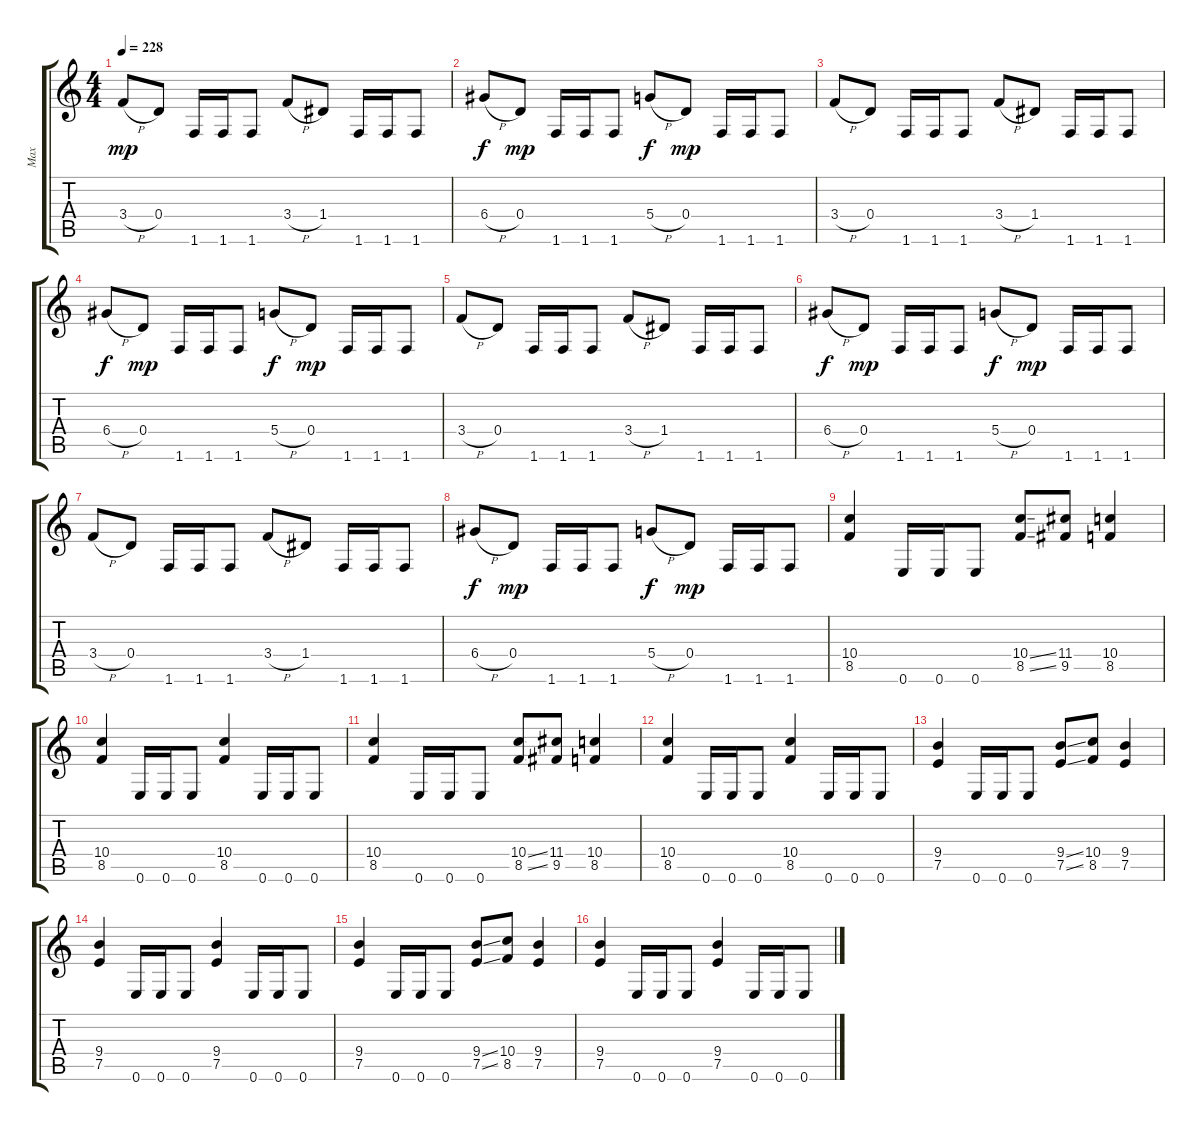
\track ("Max" "Max") {instrument distortionguitar}
\staff {score tabs}
\tuning (E4 B3 G3 D3 A2 E2) {hide}
\ts (4 4)
\tempo 228
\clef g2
\ks c
3.4{h}.8{dy mp} 0.4.8 1.6.16 1.6.16 1.6.8 3.4{h}.8 1.4.8 1.6.16 1.6.16 1.6.8 |
6.4{h}.8{dy f} 0.4.8{dy mp} 1.6.16 1.6.16 1.6.8 5.4{h}.8{dy f} 0.4.8{dy mp} 1.6.16 1.6.16 1.6.8 |
3.4{h}.8 0.4.8 1.6.16 1.6.16 1.6.8 3.4{h}.8 1.4.8 1.6.16 1.6.16 1.6.8 |
6.4{h}.8{dy f} 0.4.8{dy mp} 1.6.16 1.6.16 1.6.8 5.4{h}.8{dy f} 0.4.8{dy mp} 1.6.16 1.6.16 1.6.8 |
3.4{h}.8 0.4.8 1.6.16 1.6.16 1.6.8 3.4{h}.8 1.4.8 1.6.16 1.6.16 1.6.8 |
6.4{h}.8{dy f} 0.4.8{dy mp} 1.6.16 1.6.16 1.6.8 5.4{h}.8{dy f} 0.4.8{dy mp} 1.6.16 1.6.16 1.6.8 |
3.4{h}.8 0.4.8 1.6.16 1.6.16 1.6.8 3.4{h}.8 1.4.8 1.6.16 1.6.16 1.6.8 |
6.4{h}.8{dy f} 0.4.8{dy mp} 1.6.16 1.6.16 1.6.8 5.4{h}.8{dy f} 0.4.8{dy mp} 1.6.16 1.6.16 1.6.8 |
(10.4 8.5).4 0.6.16 0.6.16 0.6.8 (10.4{ss} 8.5{ss}).8 (11.4 9.5).8 (10.4 8.5).4 |
(10.4 8.5).4 0.6.16 0.6.16 0.6.8 (10.4 8.5).4 0.6.16 0.6.16 0.6.8 |
(10.4 8.5).4 0.6.16 0.6.16 0.6.8 (10.4{ss} 8.5{ss}).8 (11.4 9.5).8 (10.4 8.5).4 |
(10.4 8.5).4 0.6.16 0.6.16 0.6.8 (10.4 8.5).4 0.6.16 0.6.16 0.6.8 |
(9.4 7.5).4 0.6.16 0.6.16 0.6.8 (9.4{ss} 7.5{ss}).8 (10.4 8.5).8 (9.4 7.5).4 |
(9.4 7.5).4 0.6.16 0.6.16 0.6.8 (9.4 7.5).4 0.6.16 0.6.16 0.6.8 |
(9.4 7.5).4 0.6.16 0.6.16 0.6.8 (9.4{ss} 7.5{ss}).8 (10.4 8.5).8 (9.4 7.5).4 |
(9.4 7.5).4 0.6.16 0.6.16 0.6.8 (9.4 7.5).4 0.6.16 0.6.16 0.6.8
